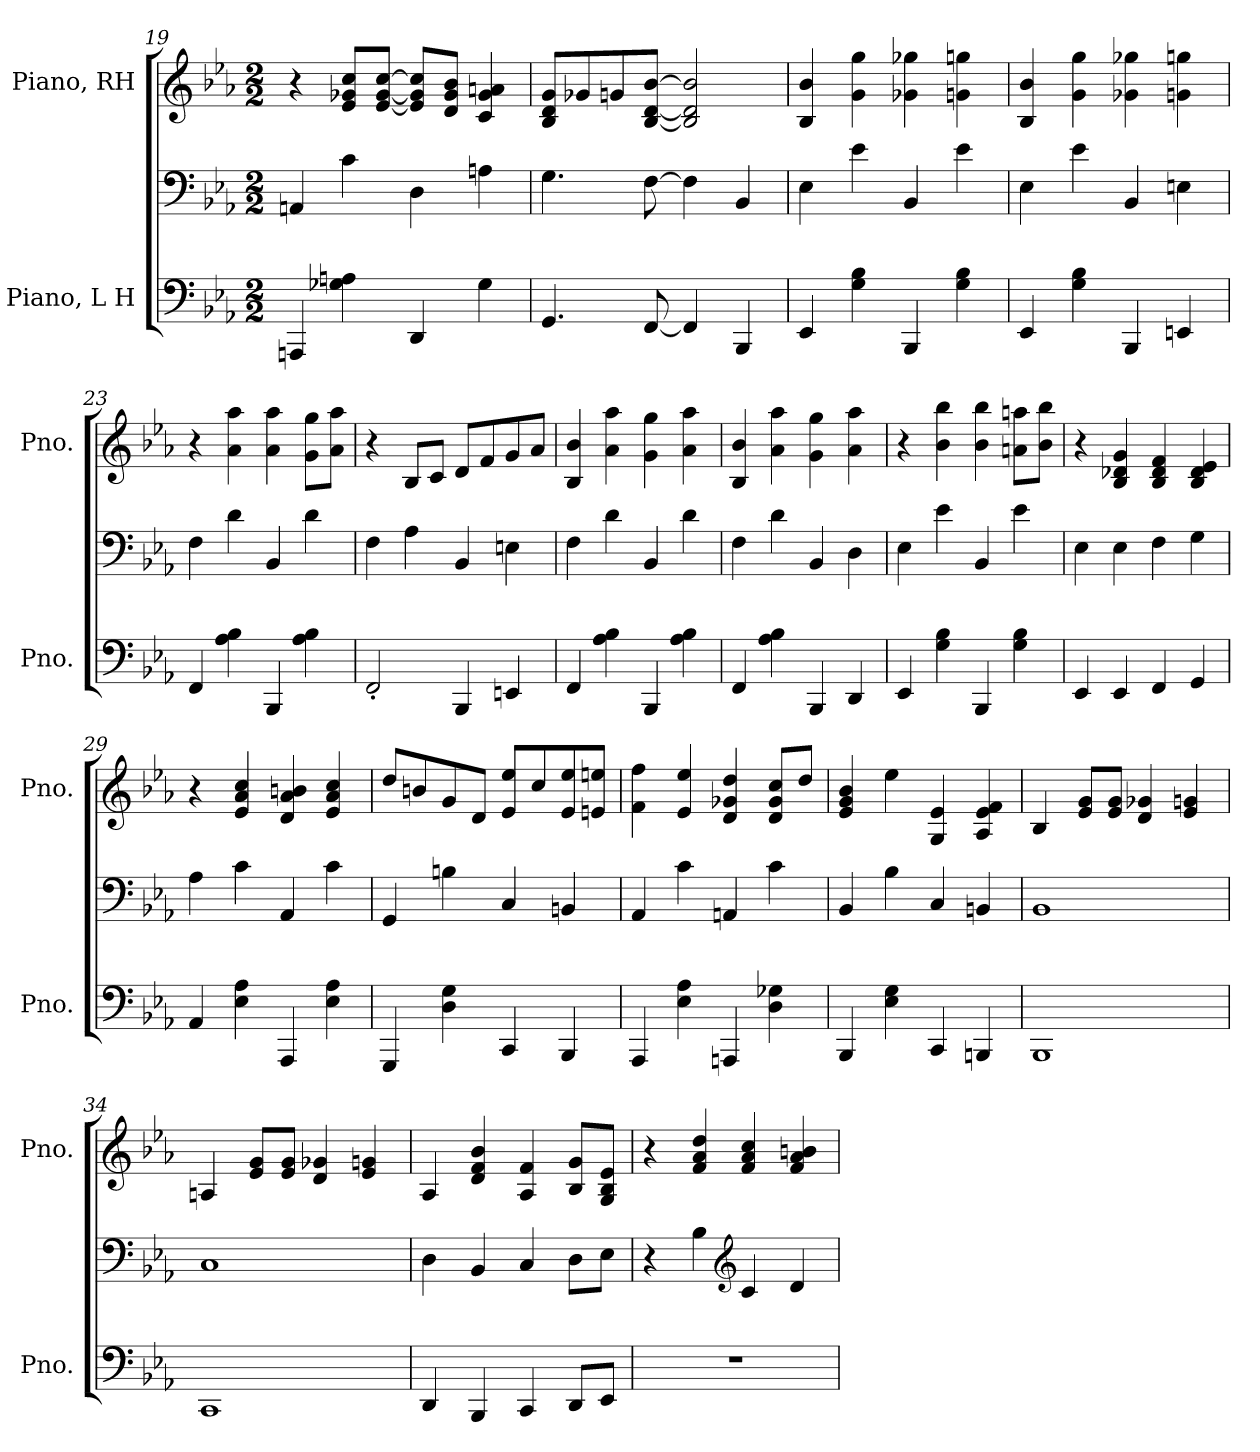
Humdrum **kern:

**kern	**kern	**kern
*part2	*part2	*part1
*staff3	*staff2	*staff1
*I"Piano, L H	*	*I"Piano, RH
*I'Pno.	*	*I'Pno.
!!LO:PB:g=z
*clefF4	*clefF4	*clefG2
*k[b-e-a-]	*k[b-e-a-]	*k[b-e-a-]
*M2/2	*M2/2	*M2/2
=19	=19	=19
4AAAn/	4AAn/	4r
4G-X\ 4An\	4c\	8e-/ 8g-X/ 8cc/L
.	.	[8e-/ [8g-/ [8cc/J
4DD/	4D\	8e-/] 8g-/] 8cc/]L
.	.	8d/ 8g-/ 8b-/J
4G-\	4An\	4c/ 4g-/ 4an/
=20	=20	=20
4.GG/	4.G\	8B-/ 8d/ 8g/L
.	.	8g-X/
.	.	8gn/
[8FF/	[8F\	[8B-/ [8d/ [8b-/J
4FF/]	4F\]	2B-/] 2d/] 2b-/]
4BBB-/	4BB-/	.
=21	=21	=21
4EE-/	4E-\	4B-/ 4b-/
4G\ 4B-\	4e-\	4g\ 4gg\
4BBB-/	4BB-/	4g-X\ 4gg-X\
4G\ 4B-\	4e-\	4gn\ 4ggn\
=22	=22	=22
4EE-/	4E-\	4B-/ 4b-/
4G\ 4B-\	4e-\	4g\ 4gg\
4BBB-/	4BB-/	4g-X\ 4gg-X\
4EEn/	4En\	4gn\ 4ggn\
=23	=23	=23
4FF/	4F\	4r
4A-\ 4B-\	4d\	4a-\ 4aa-\
4BBB-/	4BB-/	4a-\ 4aa-\
4A-\ 4B-\	4d\	8g\ 8gg\L
.	.	8a-\ 8aa-\J
!!LO:LB:g=z
=24	=24	=24
2FF'/	4F\	4r
.	4A-\	8B-/L
.	.	8c/J
4BBB-/	4BB-/	8d/L
.	.	8f/
4EEn/	4En\	8g/
.	.	8a-/J
=25	=25	=25
4FF/	4F\	4B-/ 4b-/
4A-\ 4B-\	4d\	4a-\ 4aa-\
4BBB-/	4BB-/	4g\ 4gg\
4A-\ 4B-\	4d\	4a-\ 4aa-\
=26	=26	=26
4FF/	4F\	4B-/ 4b-/
4A-\ 4B-\	4d\	4a-\ 4aa-\
4BBB-/	4BB-/	4g\ 4gg\
4DD/	4D\	4a-\ 4aa-\
=27	=27	=27
4EE-/	4E-\	4r
4G\ 4B-\	4e-\	4b-\ 4bb-\
4BBB-/	4BB-/	4b-\ 4bb-\
4G\ 4B-\	4e-\	8an\ 8aan\L
.	.	8b-\ 8bb-\J
=28	=28	=28
4EE-/	4E-\	4r
4EE-/	4E-\	4B-/ 4d-X/ 4g/
4FF/	4F\	4B-/ 4d-/ 4f/
4GG/	4G\	4B-/ 4d-/ 4e-/
=29	=29	=29
4AA-/	4A-\	4r
4E-\ 4A-\	4c\	4e-/ 4a-/ 4cc/
4AAA-/	4AA-/	4d/ 4a-/ 4bn/
4E-\ 4A-\	4c\	4e-/ 4a-/ 4cc/
!!LO:LB:g=z
=30	=30	=30
4GGG/	4GG/	8dd/L
.	.	8bn/
4D\ 4G\	4Bn\	8g/
.	.	8d/J
4CC/	4C/	8e-/ 8ee-/L
.	.	8cc/
4BBB-/	4BBn/	8e-/ 8ee-/
.	.	8en/ 8een/J
=31	=31	=31
4AAA-/	4AA-/	4f\ 4ff\
4E-\ 4A-\	4c\	4e-/ 4ee-/
4AAAn/	4AAn/	4d/ 4g-X/ 4dd/
4D\ 4G-X\	4c\	8d/ 8g-/ 8cc/L
.	.	8dd/J
=32	=32	=32
4BBB-/	4BB-/	4e-/ 4g/ 4b-/
4E-\ 4G\	4B-\	4ee-\
4CC/	4C/	4G/ 4e-/
4BBBn/	4BBn/	4A-/ 4e-/ 4f/
=33	=33	=33
1BBB-	1BB-	4B-/
.	.	8e-/ 8g/L
.	.	8e-/ 8g/J
.	.	4d/ 4g-X/
.	.	4e-/ 4gn/
=34	=34	=34
1CC	1C	4An/
.	.	8e-/ 8g/L
.	.	8e-/ 8g/J
.	.	4d/ 4g-X/
.	.	4e-/ 4gn/
!!LO:LB:g=z
=35	=35	=35
4DD/	4D\	4A-/
4BBB-/	4BB-/	4d/ 4f/ 4b-/
4CC/	4C/	4A-/ 4f/
8DD/L	8D\L	8B-/ 8g/L
8EE-/J	8E-\J	8G/ 8B-/ 8e-/J
=36	=36	=36
1r	4r	4r
.	4B-\	4f/ 4a-/ 4dd/
*	*clefG2	*
.	4c/	4f/ 4a-/ 4cc/
.	4d/	4f/ 4a-/ 4bn/
=	=	=
*-	*-	*-
